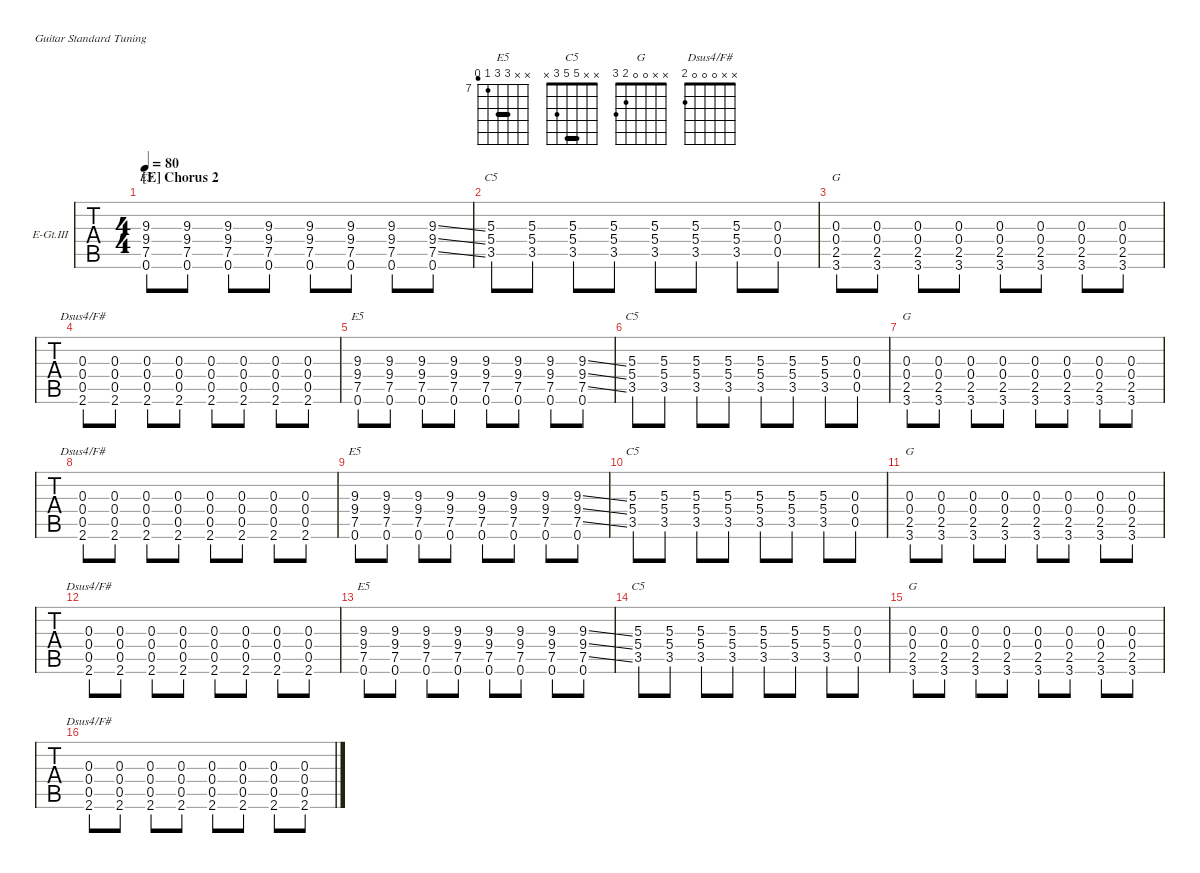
\hideDynamics
\bracketExtendMode nobrackets
\firstSystemTrackNameOrientation horizontal
\otherSystemsTrackNameOrientation horizontal
\track ("E.Guitar III (Right)" "E-Gt.III") {multiBarRest instrument overdrivenguitar}
\staff {tabs}
\tuning (E4 B3 G3 D3 A2 E2)
\chord ("E5" x x 9 9 7 6) {firstfret 7 barre 9}
\chord ("C5" x x 5 5 3 x) {barre 5}
\chord ("G" x x 0 0 2 3)
\chord ("Dsus4/F#" x x 0 0 0 2)
\ts (4 4)
\section ("E" "Chorus 2")
\tempo 80
\clef g2
\ks g
(0.6 7.5 9.4 9.3).8{ch "E5" dy mp} (0.6 7.5 9.4 9.3).8 (0.6 7.5 9.4 9.3).8 (0.6 7.5 9.4 9.3).8 (0.6 7.5 9.4 9.3).8 (0.6 7.5 9.4 9.3).8 (0.6 7.5 9.4 9.3).8 (0.6 7.5{ss} 9.4{ss} 9.3{ss}).8 |
(3.5 5.4 5.3).8{ch "C5"} (3.5 5.4 5.3).8 (3.5 5.4 5.3).8 (3.5 5.4 5.3).8 (3.5 5.4 5.3).8 (3.5 5.4 5.3).8 (3.5 5.4 5.3).8 (0.5 0.4 0.3).8 |
(3.6 2.5 0.4 0.3).8{ch "G"} (3.6 2.5 0.4 0.3).8 (3.6 2.5 0.4 0.3).8 (3.6 2.5 0.4 0.3).8 (3.6 2.5 0.4 0.3).8 (3.6 2.5 0.4 0.3).8 (3.6 2.5 0.4 0.3).8 (3.6 2.5 0.4 0.3).8 |
(2.6 0.5 0.4 0.3).8{ch "Dsus4/F#"} (2.6 0.5 0.4 0.3).8 (2.6 0.5 0.4 0.3).8 (2.6 0.5 0.4 0.3).8 (2.6 0.5 0.4 0.3).8 (2.6 0.5 0.4 0.3).8 (2.6 0.5 0.4 0.3).8 (2.6 0.5 0.4 0.3).8 |
(0.6 7.5 9.4 9.3).8{ch "E5"} (0.6 7.5 9.4 9.3).8 (0.6 7.5 9.4 9.3).8 (0.6 7.5 9.4 9.3).8 (0.6 7.5 9.4 9.3).8 (0.6 7.5 9.4 9.3).8 (0.6 7.5 9.4 9.3).8 (0.6 7.5{ss} 9.4{ss} 9.3{ss}).8 |
(3.5 5.4 5.3).8{ch "C5"} (3.5 5.4 5.3).8 (3.5 5.4 5.3).8 (3.5 5.4 5.3).8 (3.5 5.4 5.3).8 (3.5 5.4 5.3).8 (3.5 5.4 5.3).8 (0.5 0.4 0.3).8 |
(3.6 2.5 0.4 0.3).8{ch "G"} (3.6 2.5 0.4 0.3).8 (3.6 2.5 0.4 0.3).8 (3.6 2.5 0.4 0.3).8 (3.6 2.5 0.4 0.3).8 (3.6 2.5 0.4 0.3).8 (3.6 2.5 0.4 0.3).8 (3.6 2.5 0.4 0.3).8 |
(2.6 0.5 0.4 0.3).8{ch "Dsus4/F#"} (2.6 0.5 0.4 0.3).8 (2.6 0.5 0.4 0.3).8 (2.6 0.5 0.4 0.3).8 (2.6 0.5 0.4 0.3).8 (2.6 0.5 0.4 0.3).8 (2.6 0.5 0.4 0.3).8 (2.6 0.5 0.4 0.3).8 |
(0.6 7.5 9.4 9.3).8{ch "E5"} (0.6 7.5 9.4 9.3).8 (0.6 7.5 9.4 9.3).8 (0.6 7.5 9.4 9.3).8 (0.6 7.5 9.4 9.3).8 (0.6 7.5 9.4 9.3).8 (0.6 7.5 9.4 9.3).8 (0.6 7.5{ss} 9.4{ss} 9.3{ss}).8 |
(3.5 5.4 5.3).8{ch "C5"} (3.5 5.4 5.3).8 (3.5 5.4 5.3).8 (3.5 5.4 5.3).8 (3.5 5.4 5.3).8 (3.5 5.4 5.3).8 (3.5 5.4 5.3).8 (0.5 0.4 0.3).8 |
(3.6 2.5 0.4 0.3).8{ch "G"} (3.6 2.5 0.4 0.3).8 (3.6 2.5 0.4 0.3).8 (3.6 2.5 0.4 0.3).8 (3.6 2.5 0.4 0.3).8 (3.6 2.5 0.4 0.3).8 (3.6 2.5 0.4 0.3).8 (3.6 2.5 0.4 0.3).8 |
(2.6 0.5 0.4 0.3).8{ch "Dsus4/F#"} (2.6 0.5 0.4 0.3).8 (2.6 0.5 0.4 0.3).8 (2.6 0.5 0.4 0.3).8 (2.6 0.5 0.4 0.3).8 (2.6 0.5 0.4 0.3).8 (2.6 0.5 0.4 0.3).8 (2.6 0.5 0.4 0.3).8 |
(0.6 7.5 9.4 9.3).8{ch "E5"} (0.6 7.5 9.4 9.3).8 (0.6 7.5 9.4 9.3).8 (0.6 7.5 9.4 9.3).8 (0.6 7.5 9.4 9.3).8 (0.6 7.5 9.4 9.3).8 (0.6 7.5 9.4 9.3).8 (0.6 7.5{ss} 9.4{ss} 9.3{ss}).8 |
(3.5 5.4 5.3).8{ch "C5"} (3.5 5.4 5.3).8 (3.5 5.4 5.3).8 (3.5 5.4 5.3).8 (3.5 5.4 5.3).8 (3.5 5.4 5.3).8 (3.5 5.4 5.3).8 (0.5 0.4 0.3).8 |
(3.6 2.5 0.4 0.3).8{ch "G"} (3.6 2.5 0.4 0.3).8 (3.6 2.5 0.4 0.3).8 (3.6 2.5 0.4 0.3).8 (3.6 2.5 0.4 0.3).8 (3.6 2.5 0.4 0.3).8 (3.6 2.5 0.4 0.3).8 (3.6 2.5 0.4 0.3).8 |
(2.6 0.5 0.4 0.3).8{ch "Dsus4/F#"} (2.6 0.5 0.4 0.3).8 (2.6 0.5 0.4 0.3).8 (2.6 0.5 0.4 0.3).8 (2.6 0.5 0.4 0.3).8 (2.6 0.5 0.4 0.3).8 (2.6 0.5 0.4 0.3).8 (2.6 0.5 0.4 0.3).8
